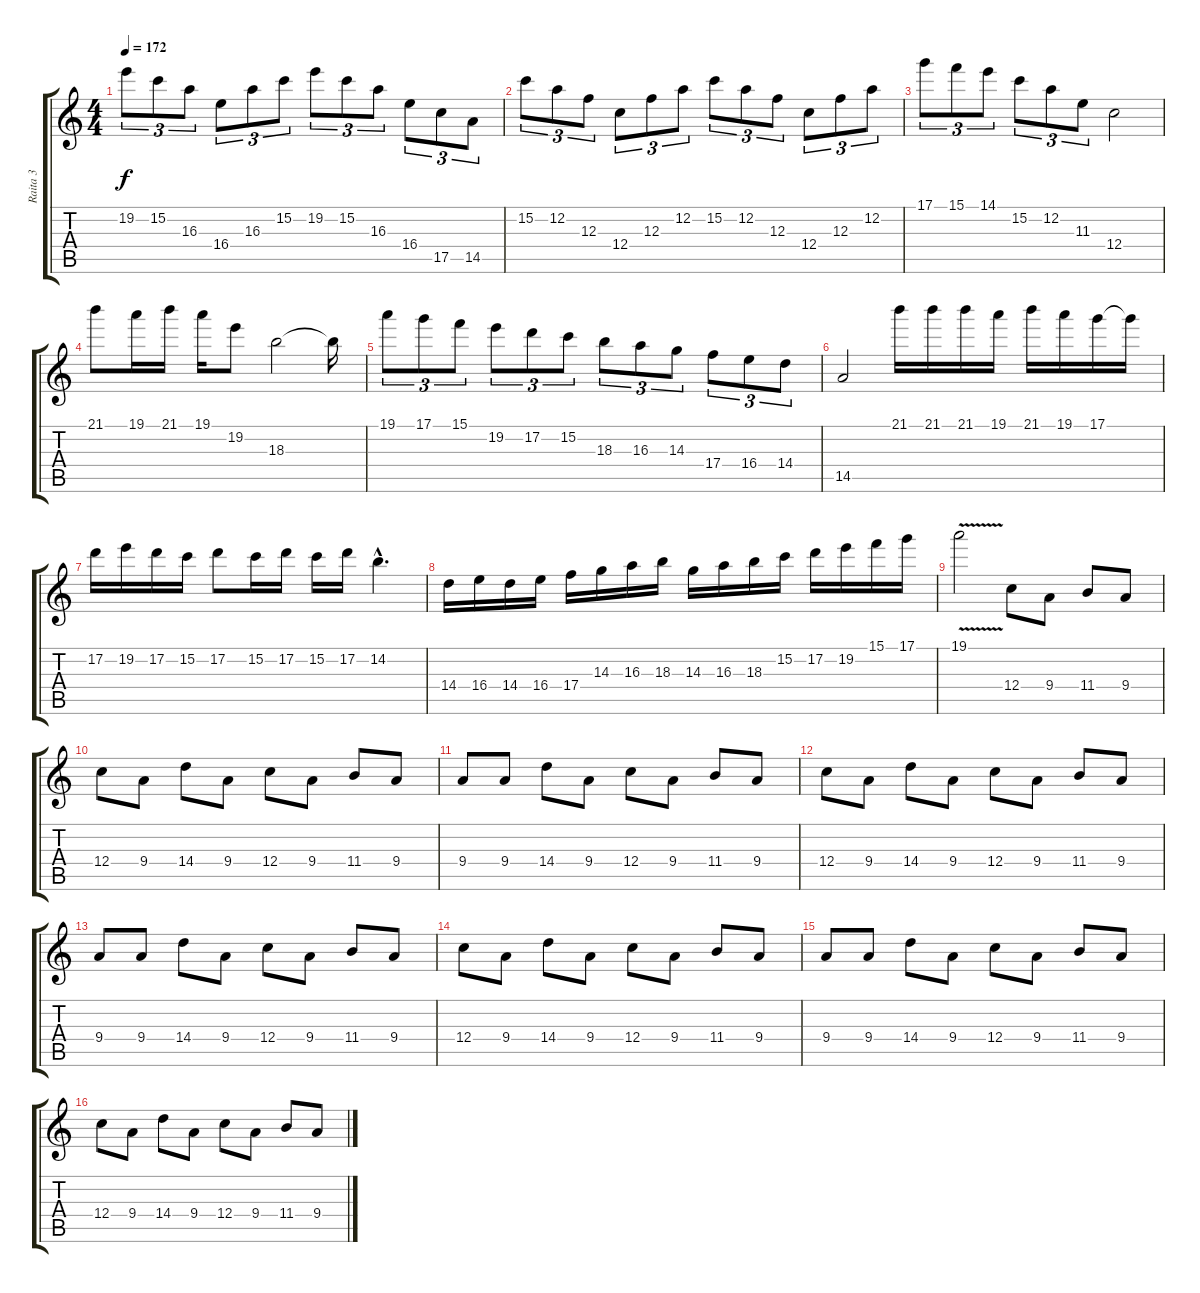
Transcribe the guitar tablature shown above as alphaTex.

\track ("Raita 3" "Raita 3") {instrument overdrivenguitar}
\staff {score tabs}
\tuning (D4 A3 F3 C3 G2 D2) {hide}
\ts (4 4)
\tempo 172
\clef g2
\ks c
19.2.8{tu (3 2) dy f} 15.2.8{tu (3 2)} 16.3.8{tu (3 2)} 16.4.8{tu (3 2)} 16.3.8{tu (3 2)} 15.2.8{tu (3 2)} 19.2.8{tu (3 2)} 15.2.8{tu (3 2)} 16.3.8{tu (3 2)} 16.4.8{tu (3 2)} 17.5.8{tu (3 2)} 14.5.8{tu (3 2)} |
15.2.8{tu (3 2)} 12.2.8{tu (3 2)} 12.3.8{tu (3 2)} 12.4.8{tu (3 2)} 12.3.8{tu (3 2)} 12.2.8{tu (3 2)} 15.2.8{tu (3 2)} 12.2.8{tu (3 2)} 12.3.8{tu (3 2)} 12.4.8{tu (3 2)} 12.3.8{tu (3 2)} 12.2.8{tu (3 2)} |
17.1.8{tu (3 2)} 15.1.8{tu (3 2)} 14.1.8{tu (3 2)} 15.2.8{tu (3 2)} 12.2.8{tu (3 2)} 11.3.8{tu (3 2)} 12.4.2 |
21.1.8 19.1.16 21.1.16 19.1.16 19.2.8 18.3.2 18.3{t}.16 |
19.1.8{tu (3 2)} 17.1.8{tu (3 2)} 15.1.8{tu (3 2)} 19.2.8{tu (3 2)} 17.2.8{tu (3 2)} 15.2.8{tu (3 2)} 18.3.8{tu (3 2)} 16.3.8{tu (3 2)} 14.3.8{tu (3 2)} 17.4.8{tu (3 2)} 16.4.8{tu (3 2)} 14.4.8{tu (3 2)} |
14.5.2 21.1.16 21.1.16 21.1.16 19.1.16 21.1.16 19.1.16 17.1.16 17.1{t}.16 |
17.2.16 19.2.16 17.2.16 15.2.16 17.2.8 15.2.16 17.2.16 15.2.16 17.2.16 14.2{hac}.4{d} |
14.4.16 16.4.16 14.4.16 16.4.16 17.4.16 14.3.16 16.3.16 18.3.16 14.3.16 16.3.16 18.3.16 15.2.16 17.2.16 19.2.16 15.1.16 17.1.16 |
19.1{v}.2 12.4.8 9.4.8 11.4.8 9.4.8 |
12.4.8 9.4.8 14.4.8 9.4.8 12.4.8 9.4.8 11.4.8 9.4.8 |
9.4.8 9.4.8 14.4.8 9.4.8 12.4.8 9.4.8 11.4.8 9.4.8 |
12.4.8 9.4.8 14.4.8 9.4.8 12.4.8 9.4.8 11.4.8 9.4.8 |
9.4.8 9.4.8 14.4.8 9.4.8 12.4.8 9.4.8 11.4.8 9.4.8 |
12.4.8 9.4.8 14.4.8 9.4.8 12.4.8 9.4.8 11.4.8 9.4.8 |
9.4.8 9.4.8 14.4.8 9.4.8 12.4.8 9.4.8 11.4.8 9.4.8 |
12.4.8 9.4.8 14.4.8 9.4.8 12.4.8 9.4.8 11.4.8 9.4.8
